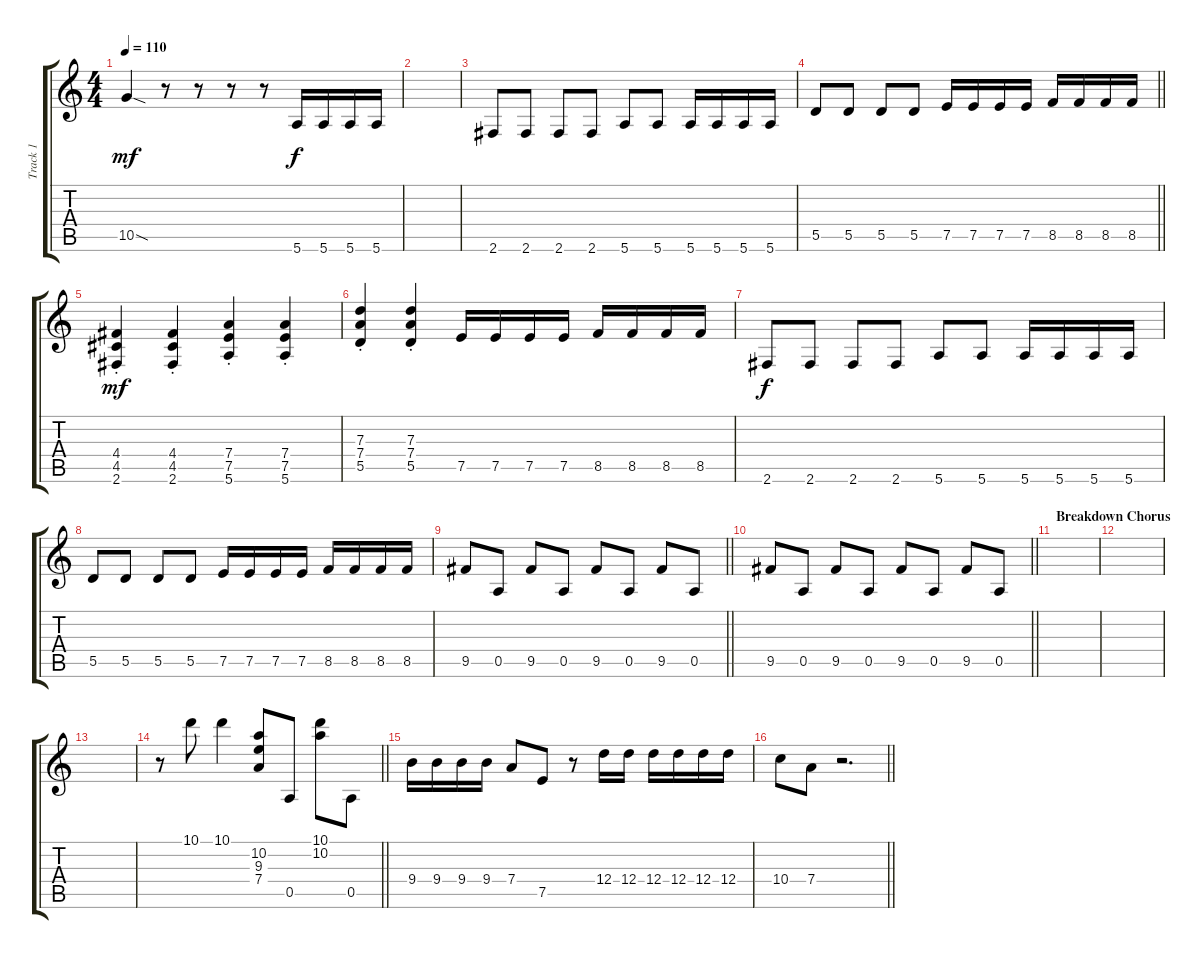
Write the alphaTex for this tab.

\track ("Track 1" "Track 1") {instrument distortionguitar}
\staff {score tabs}
\tuning (E4 B3 G3 D3 A2 E2) {hide}
\ts (4 4)
\tempo 110
\clef g2
\ks c
10.5{sod}.4{dy mf} r.8 r.8 r.8 r.8 5.6.16{dy f} 5.6.16 5.6.16 5.6.16 |
|
2.6.8 2.6.8 2.6.8 2.6.8 5.6.8 5.6.8 5.6.16 5.6.16 5.6.16 5.6.16 |
\barLineRight lightlight
5.5.8 5.5.8 5.5.8 5.5.8 7.5.16 7.5.16 7.5.16 7.5.16 8.5.16 8.5.16 8.5.16 8.5.16 |
(4.4{st} 4.5{st} 2.6{st}).4{dy mf} (4.4{st} 4.5{st} 2.6{st}).4 (7.4{st} 7.5{st} 5.6{st}).4 (7.4{st} 7.5{st} 5.6{st}).4 |
(7.3{st} 7.4{st} 5.5{st}).4 (7.3{st} 7.4{st} 5.5{st}).4 7.5.16 7.5.16 7.5.16 7.5.16 8.5.16 8.5.16 8.5.16 8.5.16 |
2.6.8{dy f} 2.6.8 2.6.8 2.6.8 5.6.8 5.6.8 5.6.16 5.6.16 5.6.16 5.6.16 |
5.5.8 5.5.8 5.5.8 5.5.8 7.5.16 7.5.16 7.5.16 7.5.16 8.5.16 8.5.16 8.5.16 8.5.16 |
\barLineRight lightlight
9.5.8 0.5.8 9.5.8 0.5.8 9.5.8 0.5.8 9.5.8 0.5.8 |
\barLineRight lightlight
9.5.8 0.5.8 9.5.8 0.5.8 9.5.8 0.5.8 9.5.8 0.5.8 |
\section ("" "Breakdown Chorus")
|
|
|
\barLineRight lightlight
r.8 10.1.8 10.1.4 (10.2 9.3 7.4).8 0.5.8 (10.1 10.2).8 0.5.8 |
9.4.16 9.4.16 9.4.16 9.4.16 7.4.8 7.5.8 r.8 12.4.16 12.4.16 12.4.16 12.4.16 12.4.16 12.4.16 |
\barLineRight lightlight
10.4.8 7.4.8 r.2{d}
